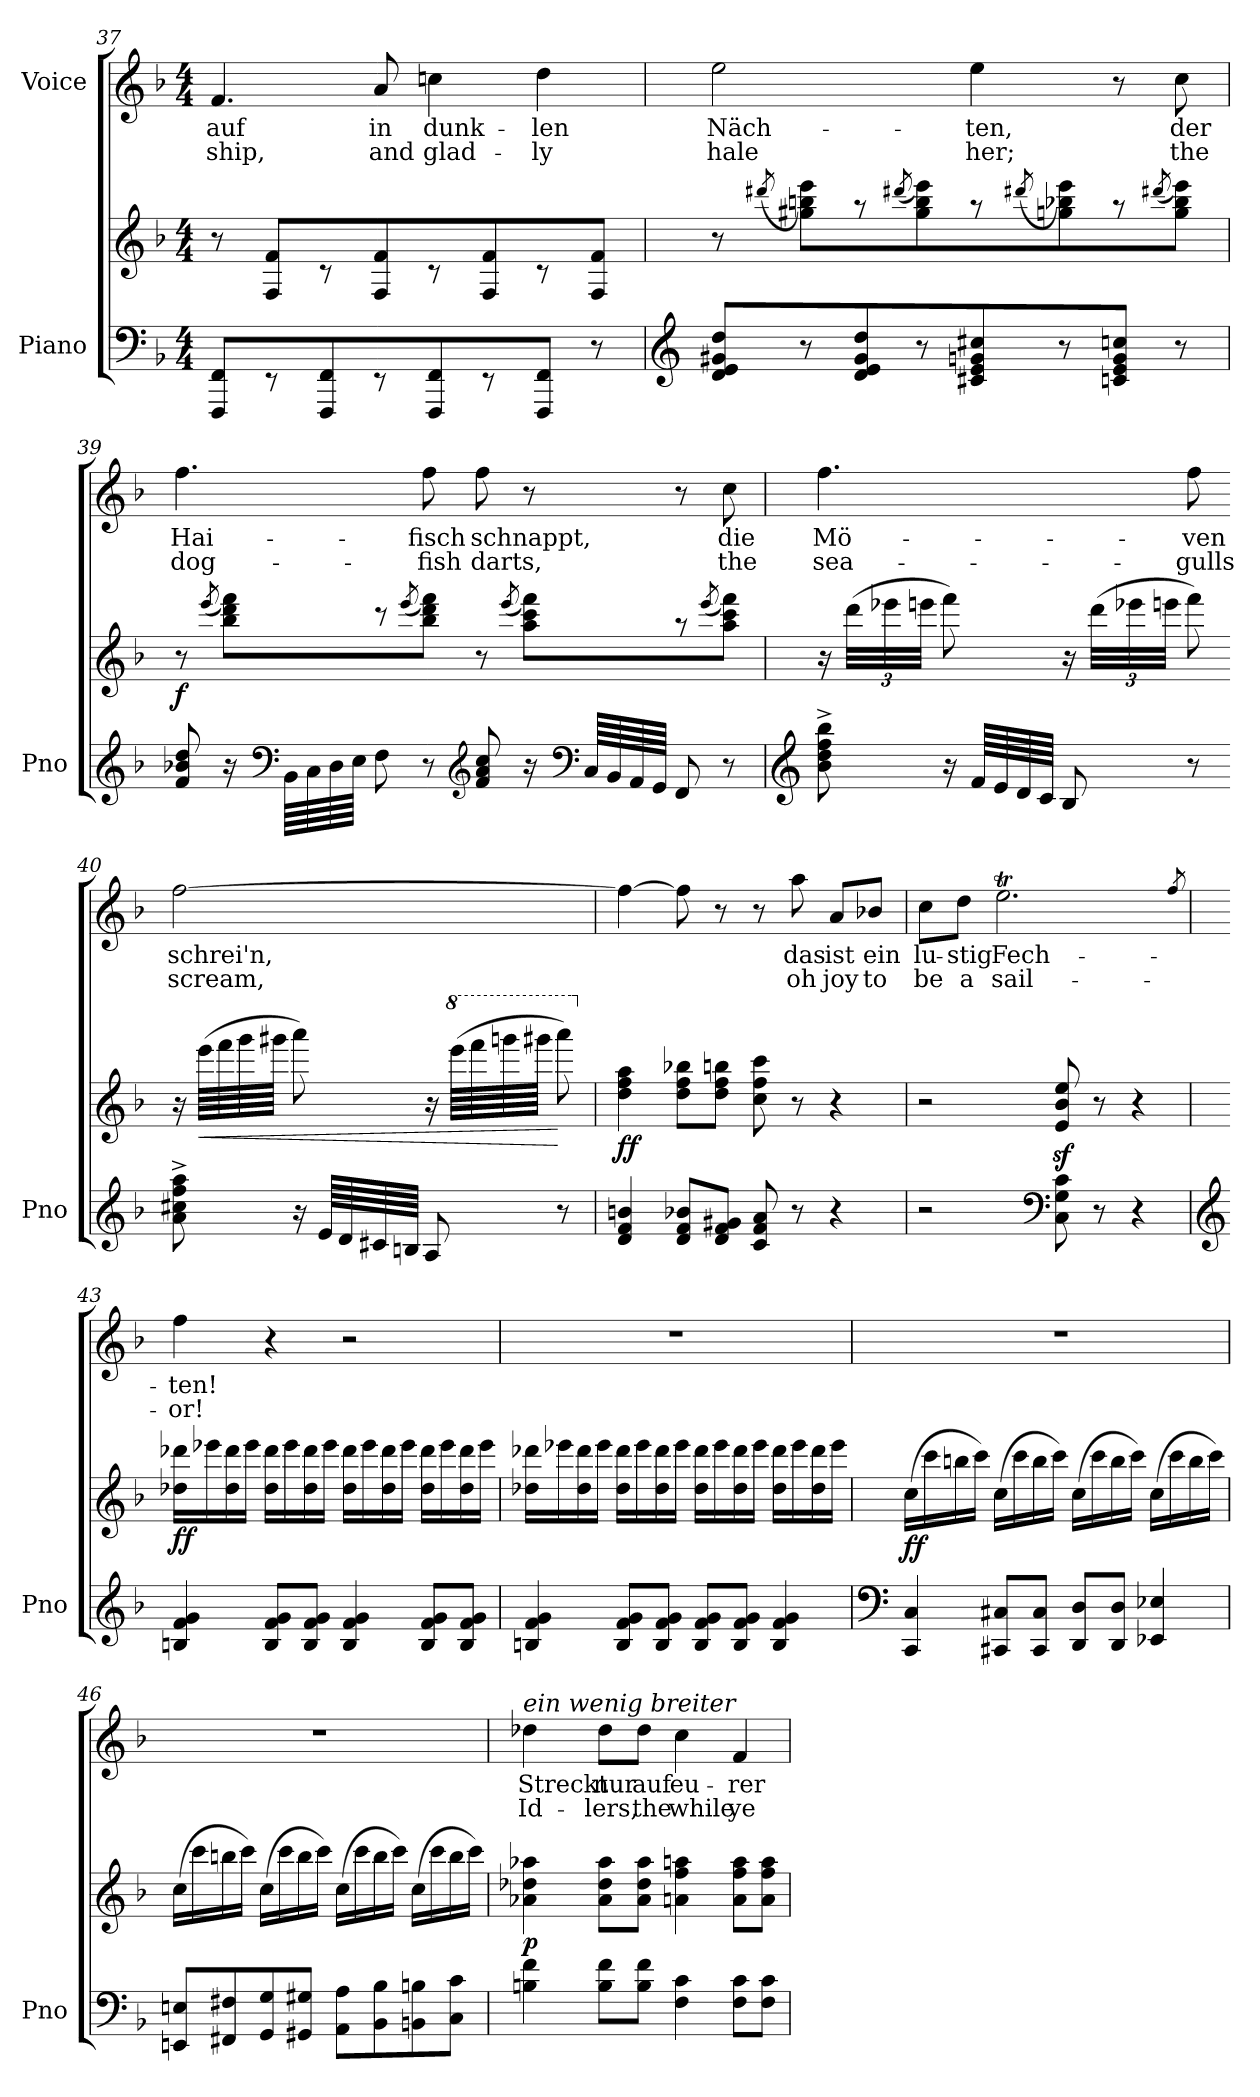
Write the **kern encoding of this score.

**kern	**kern	**dynam	**kern	**text	**text
*part2	*part2	*part2	*part1	*part1	*part1
*staff3	*staff2	*staff2/3	*staff1	*staff1	*staff1
*I"Piano	*	*	*I"Voice	*	*
*I'Pno	*	*	*	*	*
*clefF4	*clefG2	*	*clefG2	*	*
*k[b-]	*k[b-]	*	*k[b-]	*	*
*M4/4	*M4/4	*	*M4/4	*	*
=37	=37	=37	=37	=37	=37
!	!	!	!	!LO:LY:b	!LO:LY:b
8FFF/ 8FF/L	8r	.	4.f/	auf	ship,
8r	8F/ 8f/L	.	.	.	.
8FFF/ 8FF/	8r	.	.	.	.
!	!	!	!	!LO:LY:b	!LO:LY:b
8r	8F/ 8f/	.	8a/	in	and
!	!	!	!	!LO:LY:b	!LO:LY:b
8FFF/ 8FF/	8r	.	4ccn\	dunk-	glad-
8r	8F/ 8f/	.	.	.	.
!	!	!	!	!LO:LY:b	!LO:LY:b
8FFF/ 8FF/J	8r	.	4dd\	-len	-ly
8r	8F/ 8f/J	.	.	.	.
=38	=38	=38	=38	=38	=38
*clefG2	*	*	*	*	*
!	!	!	!	!LO:LY:b	!LO:LY:b
8d/ 8e/ 8g#X/ 8dd/L	8r	.	2ee\	Näch-	hale
.	(>8qddd#X/	.	.	.	.
8r	8gg#X\ 8bbn\ 8eee\L)	.	.	.	.
8d/ 8e/ 8g#/ 8dd/	8r	.	.	.	.
.	(>8qddd#X/	.	.	.	.
8r	8gg#\ 8bb\ 8eee\)	.	.	.	.
!	!	!	!	!LO:LY:b	!LO:LY:b
8c#X/ 8e/ 8gn/ 8cc#X/	8r	.	4ee\	-ten,	her;
.	(>8qddd#X/	.	.	.	.
8r	8ggn\ 8bb-X\ 8eee\)	.	.	.	.
8cn/ 8e/ 8g/ 8ccn/J	8r	.	8r	.	.
.	(>8qddd#X/	.	.	.	.
!	!	!	!	!LO:LY:b	!LO:LY:b
8r	8gg\ 8bb-\ 8eee\J)	.	8cc\	der	the
!!LO:LB:g=z
=39	=39	=39	=39	=39	=39
!	!	!LO:DY:b	!	!LO:LY:b	!LO:LY:b
8f/ 8b-X/ 8dd/	8r	f	4.ff\	Hai-	dog-
.	(>8qeee/	.	.	.	.
16r	8bb-\ 8ddd\ 8fff\L)	.	.	.	.
*clefF4	*	*	*	*	*
64BB-\LLLL	.	.	.	.	.
64C\	.	.	.	.	.
64D\	.	.	.	.	.
64E\JJJJ	.	.	.	.	.
8F\	8r	.	.	.	.
.	(>8qeee/	.	.	.	.
!	!	!	!	!LO:LY:b	!LO:LY:b
8r	8bb-\ 8ddd\ 8fff\J)	.	8ff\	-fisch	-fish
*clefG2	*	*	*	*	*
!	!	!	!	!LO:LY:b	!LO:LY:b
8f/ 8a/ 8cc/	8r	.	8ff\	schnappt,	darts,
.	(>8qeee/	.	.	.	.
16r	8aa\ 8ccc\ 8fff\L)	.	8r	.	.
*clefF4	*	*	*	*	*
64C/LLLL	.	.	.	.	.
64BB-/	.	.	.	.	.
64AA/	.	.	.	.	.
64GG/JJJJ	.	.	.	.	.
8FF/	8r	.	8r	.	.
.	(>8qeee/	.	.	.	.
!	!	!	!	!LO:LY:b	!LO:LY:b
8r	8aa\ 8ccc\ 8fff\J)	.	8cc\	die	the
=40	=40	=40	=40	=40	=40
*clefG2	*	*	*	*	*
!	!	!	!	!LO:LY:b	!LO:LY:b
8b-\^ 8dd\^ 8ff\^ 8bb-\^	16r	.	4.ff\	Mö-	sea-
*	*Xbrackettup	*	*	*	*
.	(48ddd\LLL	.	.	.	.
.	48eee-X\	.	.	.	.
.	48eeen\JJJ	.	.	.	.
16r	8fff\)	.	.	.	.
64f/LLLL	.	.	.	.	.
64e/	.	.	.	.	.
64d/	.	.	.	.	.
64c/JJJJ	.	.	.	.	.
8B-/	16r	.	.	.	.
.	(48ddd\LLL	.	.	.	.
.	48eee-X\	.	.	.	.
.	48eeen\JJJ	.	.	.	.
!	!	!	!	!LO:LY:b	!LO:LY:b
8r	8fff\)	.	8ff\	-ven	-gulls
!!LO:LB:g=z
=40X1-	=40X1-	=40X1-	=40X1-	=40X1-	=40X1-
!	!	!	!	!LO:LY:b	!LO:LY:b
8a\^ 8cc#X\^ 8ff\^ 8aa\^	16r	.	[2ff\	schrei'n,	scream,
!	!	!LO:HP:b	!	!	!
.	(64eee\LLLL	<	.	.	.
.	64fff\	.	.	.	.
.	64ggg\	.	.	.	.
.	64ggg#X\JJJJ	.	.	.	.
16r	8aaa\)	.	.	.	.
64e/LLLL	.	.	.	.	.
64d/	.	.	.	.	.
64c#X/	.	.	.	.	.
64Bn/JJJJ	.	.	.	.	.
8A/	16r	.	.	.	.
*	*8va	*	*	*	*
.	(64eeee\LLLL	.	.	.	.
.	64ffff\	.	.	.	.
.	64ggggn\	.	.	.	.
.	64gggg#X\JJJJ	.	.	.	.
8r	8aaaa\)	[	.	.	.
=41	=41	=41	=41	=41	=41
*	*X8va	*	*	*	*
!	!	!LO:DY:b	!	!	!
4d/ 4f/ 4bn/	4dd\ 4ff\ 4aa\	ff	4ff\_	.	.
8d/ 8f/ 8b-X/L	8dd\ 8ff\ 8bb-X\L	.	8ff\]	.	.
8d/ 8f/ 8g#X/J	8dd\ 8ff\ 8bbn\J	.	8r	.	.
8c/ 8f/ 8a/	8cc\ 8ff\ 8ccc\	.	8r	.	.
!	!	!	!	!LO:LY:b	!LO:LY:b
8r	8r	.	8aa\	das	oh
!	!	!	!	!LO:LY:b	!LO:LY:b
4r	4r	.	8a/L	ist	joy
!	!	!	!	!LO:LY:b	!LO:LY:b
.	.	.	8b-X/J	ein	to
=42	=42	=42	=42	=42	=42
!	!	!	!	!LO:LY:b	!LO:LY:b
2r	2r	.	8cc\L	lu-	be
!	!	!	!	!LO:LY:b	!LO:LY:b
.	.	.	8dd\J	-stig	a
!	!	!	!	!LO:LY:b	!LO:LY:b
.	.	.	2.eet\	Fech-	sail-
*clefF4	*	*	*	*	*
8C\ 8G\ 8c\	8e/z< 8b-/z< 8ee/z<	.	.	.	.
8r	8r	.	.	.	.
4r	4r	.	.	.	.
.	.	.	8qff/	.	.
!!LO:PB:g=z
=43	=43	=43	=43	=43	=43
*clefG2	*	*	*	*	*
!	!	!LO:DY:b	!	!LO:LY:b	!LO:LY:b
4Bn/ 4f/ 4g/	16dd-X\ 16ddd-X\LL	ff	4ff\	ten!	or!
.	16eee-X\	.	.	.	.
.	16dd-\ 16ddd-\	.	.	.	.
.	16eee-\JJ	.	.	.	.
8B/ 8f/ 8g/L	16dd-\ 16ddd-\LL	.	4r	.	.
.	16eee-\	.	.	.	.
8B/ 8f/ 8g/J	16dd-\ 16ddd-\	.	.	.	.
.	16eee-\JJ	.	.	.	.
4B/ 4f/ 4g/	16dd-\ 16ddd-\LL	.	2r	.	.
.	16eee-\	.	.	.	.
.	16dd-\ 16ddd-\	.	.	.	.
.	16eee-\JJ	.	.	.	.
8B/ 8f/ 8g/L	16dd-\ 16ddd-\LL	.	.	.	.
.	16eee-\	.	.	.	.
8B/ 8f/ 8g/J	16dd-\ 16ddd-\	.	.	.	.
.	16eee-\JJ	.	.	.	.
=44	=44	=44	=44	=44	=44
4Bn/ 4f/ 4g/	16dd-X\ 16ddd-X\LL	.	1r	.	.
.	16eee-X\	.	.	.	.
.	16dd-\ 16ddd-\	.	.	.	.
.	16eee-\JJ	.	.	.	.
8B/ 8f/ 8g/L	16dd-\ 16ddd-\LL	.	.	.	.
.	16eee-\	.	.	.	.
8B/ 8f/ 8g/J	16dd-\ 16ddd-\	.	.	.	.
.	16eee-\JJ	.	.	.	.
8B/ 8f/ 8g/L	16dd-\ 16ddd-\LL	.	.	.	.
.	16eee-\	.	.	.	.
8B/ 8f/ 8g/J	16dd-\ 16ddd-\	.	.	.	.
.	16eee-\JJ	.	.	.	.
4B/ 4f/ 4g/	16dd-\ 16ddd-\LL	.	.	.	.
.	16eee-\	.	.	.	.
.	16dd-\ 16ddd-\	.	.	.	.
.	16eee-\JJ	.	.	.	.
!!LO:LB:g=z
=45	=45	=45	=45	=45	=45
*clefF4	*	*	*	*	*
!	!	!LO:DY:b	!	!	!
4CC/ 4C/	(16cc\LL	ff	1r	.	.
.	16ccc\	.	.	.	.
.	16bbn\	.	.	.	.
.	16ccc\JJ)	.	.	.	.
8CC#X/ 8C#X/L	(16cc\LL	.	.	.	.
.	16ccc\	.	.	.	.
8CC#/ 8C#/J	16bb\	.	.	.	.
.	16ccc\JJ)	.	.	.	.
8DD/ 8D/L	(16cc\LL	.	.	.	.
.	16ccc\	.	.	.	.
8DD/ 8D/J	16bb\	.	.	.	.
.	16ccc\JJ)	.	.	.	.
4EE-X/ 4E-X/	(16cc\LL	.	.	.	.
.	16ccc\	.	.	.	.
.	16bb\	.	.	.	.
.	16ccc\JJ)	.	.	.	.
!!LO:LB:g=z
=46	=46	=46	=46	=46	=46
8EEn/ 8En/L	(>16cc\LL	.	1r	.	.
.	16ccc\	.	.	.	.
8FF#X/ 8F#X/	16bbn\	.	.	.	.
.	16ccc\JJ)	.	.	.	.
8GG/ 8G/	(>16cc\LL	.	.	.	.
.	16ccc\	.	.	.	.
8GG#X/ 8G#X/J	16bb\	.	.	.	.
.	16ccc\JJ)	.	.	.	.
8AA\ 8A\L	(>16cc\LL	.	.	.	.
.	16ccc\	.	.	.	.
8BB-\ 8B-\	16bb\	.	.	.	.
.	16ccc\JJ)	.	.	.	.
8BBn\ 8Bn\	(>16cc\LL	.	.	.	.
.	16ccc\	.	.	.	.
8C\ 8c\J	16bb\	.	.	.	.
.	16ccc\JJ)	.	.	.	.
=47	=47	=47	=47	=47	=47
!	!	!	!LO:TX:a:i:t=ein wenig breiter	!	!
!	!	!LO:DY:b	!	!LO:LY:b	!LO:LY:b
4Bn\ 4f\	4a-X\ 4dd-X\ 4aa-X\	p	4dd-X\	-Streckt	-Id-
!	!	!	!	!LO:LY:b	!LO:LY:b
8B\ 8f\L	8a-\ 8dd-\ 8aa-\L	.	8dd-\L	nur	-lers,
!	!	!	!	!LO:LY:b	!LO:LY:b
8B\ 8f\J	8a-\ 8dd-\ 8aa-\J	.	8dd-\J	auf	the
!	!	!	!	!LO:LY:b	!LO:LY:b
4F\ 4c\	4an\ 4ff\ 4aan\	.	4cc\	eu-	while
!	!	!	!	!LO:LY:b	!LO:LY:b
8F\ 8c\L	8a\ 8ff\ 8aa\L	.	4f/	-rer	ye
8F\ 8c\J	8a\ 8ff\ 8aa\J	.	.	.	.
=	=	=	=	=	=
*-	*-	*-	*-	*-	*-
